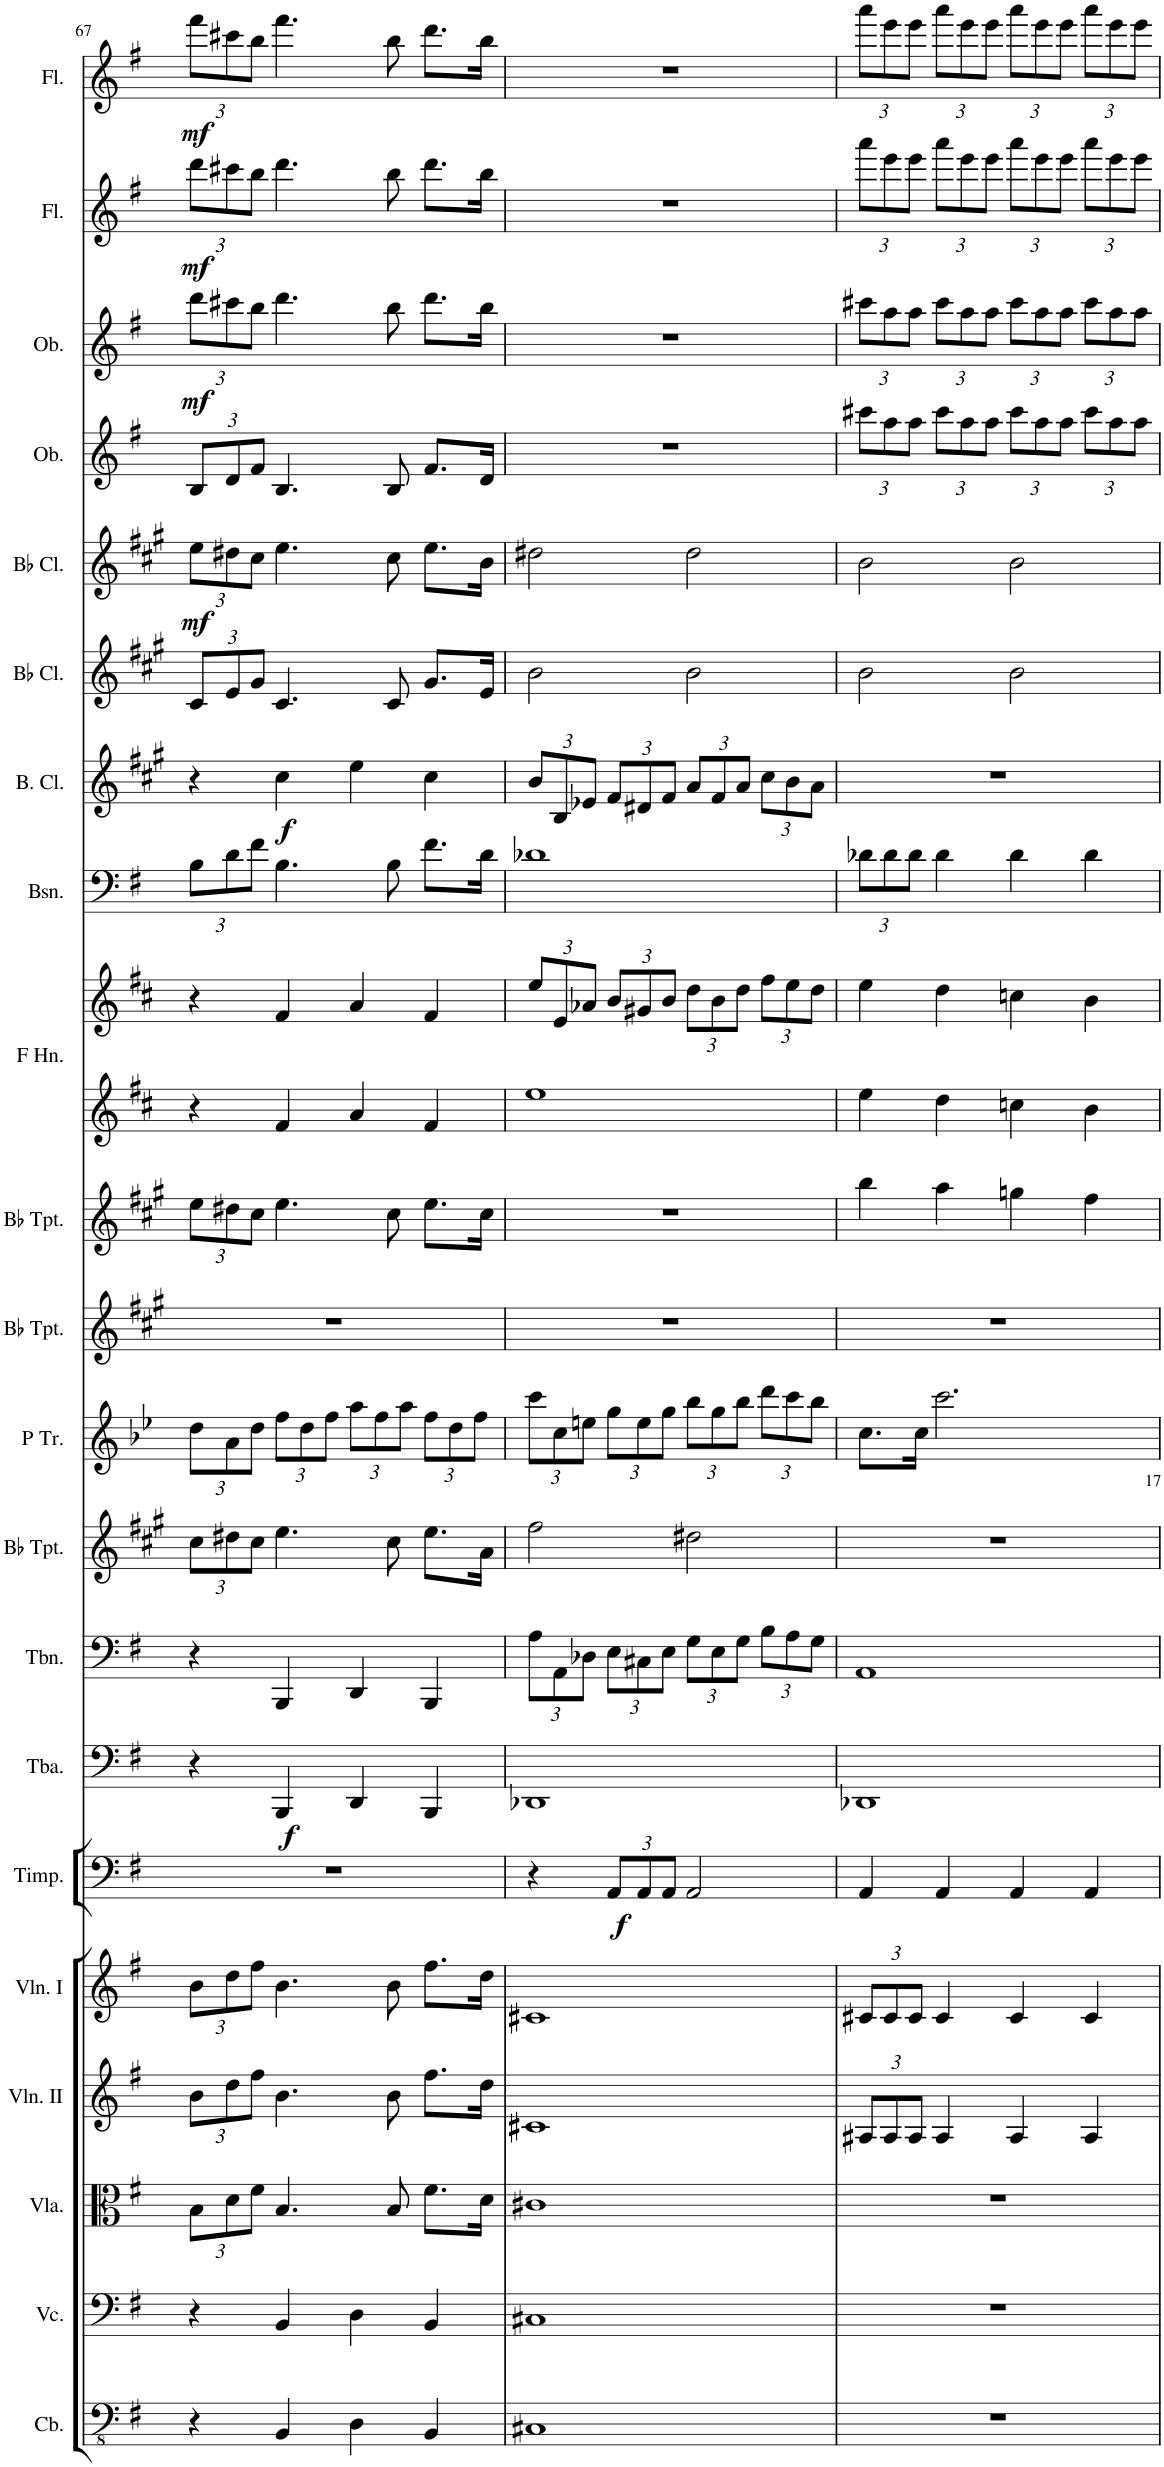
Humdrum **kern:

**kern	**kern	**kern	**kern	**kern	**kern	**dynam	**kern	**dynam	**kern	**kern	**kern	**kern	**kern	**kern	**kern	**kern	**kern	**dynam	**kern	**kern	**dynam	**kern	**kern	**dynam	**kern	**dynam	**kern	**dynam
*part21	*part20	*part19	*part18	*part17	*part16	*part16	*part15	*part15	*part14	*part13	*part12	*part11	*part10	*part9	*part9	*part8	*part7	*part7	*part6	*part5	*part5	*part4	*part3	*part3	*part2	*part2	*part1	*part1
*staff22	*staff21	*staff20	*staff19	*staff18	*staff17	*staff17	*staff16	*staff16	*staff15	*staff14	*staff13	*staff12	*staff11	*staff10	*staff9	*staff8	*staff7	*staff7	*staff6	*staff5	*staff5	*staff4	*staff3	*staff3	*staff2	*staff2	*staff1	*staff1
*I"Contrabasses	*I"Violoncellos	*I"Violas	*I"Violins II	*I"Violins I	*I"Timpani	*	*I"Tuba	*	*I"Trombone	*I"Trumpet 2	*I"Piccolo Trumpet	*I"Bb Trumpet	*I"Trumpet 1	*I"Horns in F	*	*I"Bassoons	*I"Bass Clarinet	*	*I"Clarinet 2	*I"Clarinet 1	*	*I"Oboe 2	*I"Oboe 1	*	*I"Flute 2	*	*I"Flute 1	*
*I'Cb.	*I'Vc.	*I'Vla.	*I'Vln. II	*I'Vln. I	*I'Timp.	*	*I'Tba.	*	*I'Tbn.	*	*I'P Tr.	*I'Bb Tpt.	*	*	*	*I'Bsn.	*I'B. Cl.	*	*	*	*	*I'Ob.	*I'Ob.	*	*I'Fl.	*	*I'Fl.	*
!!LO:PB:g=z
*clefFv4	*clefF4	*clefC3	*clefG2	*clefG2	*clefF4	*	*clefF4	*	*clefF4	*clefG2	*clefG2	*clefG2	*clefG2	*clefG2	*clefG2	*clefF4	*clefG2	*	*clefG2	*clefG2	*	*clefG2	*clefG2	*	*clefG2	*	*clefG2	*
*Trd7c12	*	*	*	*	*	*	*	*	*	*Trd1c2	*Trd2c3	*Trd1c2	*Trd1c2	*Trd4c7	*Trd4c7	*	*Trd8c14	*	*Trd1c2	*Trd1c2	*	*	*	*	*	*	*	*
*k[f#]	*k[f#]	*k[f#]	*k[f#]	*k[f#]	*k[f#]	*	*k[f#]	*	*k[f#]	*k[f#c#g#]	*k[b-e-]	*k[f#c#g#]	*k[f#c#g#]	*k[f#c#]	*k[f#c#]	*k[f#]	*k[f#c#g#]	*	*k[f#c#g#]	*k[f#c#g#]	*	*k[f#]	*k[f#]	*	*k[f#]	*	*k[f#]	*
*M4/4	*M4/4	*M4/4	*M4/4	*M4/4	*M4/4	*	*M4/4	*	*M4/4	*M4/4	*M4/4	*M4/4	*M4/4	*M4/4	*M4/4	*M4/4	*M4/4	*	*M4/4	*M4/4	*	*M4/4	*M4/4	*	*M4/4	*	*M4/4	*
*	*	*Xbrackettup	*Xbrackettup	*Xbrackettup	*	*	*	*	*	*Xbrackettup	*Xbrackettup	*	*Xbrackettup	*	*	*Xbrackettup	*	*	*Xbrackettup	*Xbrackettup	*	*Xbrackettup	*Xbrackettup	*	*Xbrackettup	*	*Xbrackettup	*
=67	=67	=67	=67	=67	=67	=67	=67	=67	=67	=67	=67	=67	=67	=67	=67	=67	=67	=67	=67	=67	=67	=67	=67	=67	=67	=67	=67	=67
!	!	!	!	!	!	!	!	!	!	!	!	!	!	!	!	!	!	!	!	!	!LO:DY:b	!	!	!LO:DY:b	!	!LO:DY:b	!	!LO:DY:b
4r	4r	12B\L	12b\L	12b\L	1r	.	4r	.	4r	12cc#\L	12dd\L	1r	12ee\L	4r	4r	12B\L	4r	.	12c#/L	12ee\L	mf	12B/L	12ddd\L	mf	12ddd\L	mf	12fff#\L	mf
.	.	12d\	12dd\	12dd\	.	.	.	.	.	12dd#X\	12a\	.	12dd#X\	.	.	12d\	.	.	12e/	12dd#X\	.	12d/	12ccc#X\	.	12ccc#X\	.	12ccc#X\	.
.	.	12f#\J	12ff#\J	12ff#\J	.	.	.	.	.	12cc#\J	12dd\J	.	12cc#\J	.	.	12f#\J	.	.	12g#/J	12cc#\J	.	12f#/J	12bb\J	.	12bb\J	.	12bb\J	.
!	!	!	!	!	!	!	!	!LO:DY:b	!	!	!	!	!	!	!	!	!	!LO:DY:b	!	!	!	!	!	!	!	!	!	!
4BBB/	4BB/	4.B/	4.b\	4.b\	.	.	4BBB/	f	4BBB/	4.ee\	12ff\L	.	4.ee\	4f#/	4f#/	4.B\	4cc#\	f	4.c#/	4.ee\	.	4.B/	4.ddd\	.	4.ddd\	.	4.fff#\	.
.	.	.	.	.	.	.	.	.	.	.	12dd\	.	.	.	.	.	.	.	.	.	.	.	.	.	.	.	.	.
.	.	.	.	.	.	.	.	.	.	.	12ff\J	.	.	.	.	.	.	.	.	.	.	.	.	.	.	.	.	.
4DD\	4D\	.	.	.	.	.	4DD/	.	4DD/	.	12aa\L	.	.	4a/	4a/	.	4ee\	.	.	.	.	.	.	.	.	.	.	.
.	.	.	.	.	.	.	.	.	.	.	12ff\	.	.	.	.	.	.	.	.	.	.	.	.	.	.	.	.	.
.	.	8B/	8b\	8b\	.	.	.	.	.	8cc#\	.	.	8cc#\	.	.	8B\	.	.	8c#/	8cc#\	.	8B/	8bb\	.	8bb\	.	8bb\	.
.	.	.	.	.	.	.	.	.	.	.	12aa\J	.	.	.	.	.	.	.	.	.	.	.	.	.	.	.	.	.
4BBB/	4BB/	8.f#\L	8.ff#\L	8.ff#\L	.	.	4BBB/	.	4BBB/	8.ee\L	12ff\L	.	8.ee\L	4f#/	4f#/	8.f#\L	4cc#\	.	8.g#/L	8.ee\L	.	8.f#/L	8.ddd\L	.	8.ddd\L	.	8.ddd\L	.
.	.	.	.	.	.	.	.	.	.	.	12dd\	.	.	.	.	.	.	.	.	.	.	.	.	.	.	.	.	.
.	.	.	.	.	.	.	.	.	.	.	12ff\J	.	.	.	.	.	.	.	.	.	.	.	.	.	.	.	.	.
.	.	16d\Jk	16dd\Jk	16dd\Jk	.	.	.	.	.	16a\Jk	.	.	16cc#\Jk	.	.	16d\Jk	.	.	16e/Jk	16b\Jk	.	16d/Jk	16bb\Jk	.	16bb\Jk	.	16bb\Jk	.
=68	=68	=68	=68	=68	=68	=68	=68	=68	=68	=68	=68	=68	=68	=68	=68	=68	=68	=68	=68	=68	=68	=68	=68	=68	=68	=68	=68	=68
*	*	*	*	*	*	*	*	*	*Xbrackettup	*	*	*	*	*	*Xbrackettup	*	*Xbrackettup	*	*	*	*	*	*	*	*	*	*	*
1CC#X	1C#X	1c#X	1c#X	1c#X	4r	.	1DD-X	.	12A\L	2ff#\	12ccc\L	1r	1r	1ee	12ee/L	1d-X	12b/L	.	2b\	2dd#X\	.	1r	1r	.	1r	.	1r	.
.	.	.	.	.	.	.	.	.	12AA\	.	12cc\	.	.	.	12e/	.	12B/	.	.	.	.	.	.	.	.	.	.	.
.	.	.	.	.	.	.	.	.	12D-X\J	.	12een\J	.	.	.	12a-X/J	.	12e-X/J	.	.	.	.	.	.	.	.	.	.	.
*	*	*	*	*	*Xbrackettup	*	*	*	*	*	*	*	*	*	*	*	*	*	*	*	*	*	*	*	*	*	*	*
!	!	!	!	!	!	!LO:DY:b	!	!	!	!	!	!	!	!	!	!	!	!	!	!	!	!	!	!	!	!	!	!
.	.	.	.	.	12AA/L	f	.	.	12E\L	.	12gg\L	.	.	.	12b/L	.	12f#/L	.	.	.	.	.	.	.	.	.	.	.
.	.	.	.	.	12AA/	.	.	.	12C#X\	.	12ee\	.	.	.	12g#X/	.	12d#X/	.	.	.	.	.	.	.	.	.	.	.
.	.	.	.	.	12AA/J	.	.	.	12E\J	.	12gg\J	.	.	.	12b/J	.	12f#/J	.	.	.	.	.	.	.	.	.	.	.
.	.	.	.	.	2AA/	.	.	.	12G\L	2dd#X\	12bb-\L	.	.	.	12dd\L	.	12a/L	.	2b\	2dd#\	.	.	.	.	.	.	.	.
.	.	.	.	.	.	.	.	.	12E\	.	12gg\	.	.	.	12b\	.	12f#/	.	.	.	.	.	.	.	.	.	.	.
.	.	.	.	.	.	.	.	.	12G\J	.	12bb-\J	.	.	.	12dd\J	.	12a/J	.	.	.	.	.	.	.	.	.	.	.
.	.	.	.	.	.	.	.	.	12B\L	.	12ddd\L	.	.	.	12ff#\L	.	12cc#\L	.	.	.	.	.	.	.	.	.	.	.
.	.	.	.	.	.	.	.	.	12A\	.	12ccc\	.	.	.	12ee\	.	12b\	.	.	.	.	.	.	.	.	.	.	.
.	.	.	.	.	.	.	.	.	12G\J	.	12bb-\J	.	.	.	12dd\J	.	12a\J	.	.	.	.	.	.	.	.	.	.	.
=69	=69	=69	=69	=69	=69	=69	=69	=69	=69	=69	=69	=69	=69	=69	=69	=69	=69	=69	=69	=69	=69	=69	=69	=69	=69	=69	=69	=69
1r	1r	1r	12A#X/L	12c#X/L	4AA/	.	1DD-X	.	1AA	1r	8.cc\L	1r	4bb\	4ee\	4ee\	12d-X\L	1r	.	2b\	2b\	.	12ccc#X\L	12ccc#X\L	.	12aaa\L	.	12aaa\L	.
.	.	.	12A#/	12c#/	.	.	.	.	.	.	.	.	.	.	.	12d-\	.	.	.	.	.	12aa\	12aa\	.	12eee\	.	12eee\	.
.	.	.	12A#/J	12c#/J	.	.	.	.	.	.	.	.	.	.	.	12d-\J	.	.	.	.	.	12aa\J	12aa\J	.	12eee\J	.	12eee\J	.
.	.	.	.	.	.	.	.	.	.	.	16cc\Jk	.	.	.	.	.	.	.	.	.	.	.	.	.	.	.	.	.
.	.	.	4A#/	4c#/	4AA/	.	.	.	.	.	2.ccc\	.	4aa\	4dd\	4dd\	4d-\	.	.	.	.	.	12ccc#\L	12ccc#\L	.	12aaa\L	.	12aaa\L	.
.	.	.	.	.	.	.	.	.	.	.	.	.	.	.	.	.	.	.	.	.	.	12aa\	12aa\	.	12eee\	.	12eee\	.
.	.	.	.	.	.	.	.	.	.	.	.	.	.	.	.	.	.	.	.	.	.	12aa\J	12aa\J	.	12eee\J	.	12eee\J	.
.	.	.	4A#/	4c#/	4AA/	.	.	.	.	.	.	.	4ggn\	4ccn\	4ccn\	4d-\	.	.	2b\	2b\	.	12ccc#\L	12ccc#\L	.	12aaa\L	.	12aaa\L	.
.	.	.	.	.	.	.	.	.	.	.	.	.	.	.	.	.	.	.	.	.	.	12aa\	12aa\	.	12eee\	.	12eee\	.
.	.	.	.	.	.	.	.	.	.	.	.	.	.	.	.	.	.	.	.	.	.	12aa\J	12aa\J	.	12eee\J	.	12eee\J	.
.	.	.	4A#/	4c#/	4AA/	.	.	.	.	.	.	.	4ff#\	4b\	4b\	4d-\	.	.	.	.	.	12ccc#\L	12ccc#\L	.	12aaa\L	.	12aaa\L	.
.	.	.	.	.	.	.	.	.	.	.	.	.	.	.	.	.	.	.	.	.	.	12aa\	12aa\	.	12eee\	.	12eee\	.
.	.	.	.	.	.	.	.	.	.	.	.	.	.	.	.	.	.	.	.	.	.	12aa\J	12aa\J	.	12eee\J	.	12eee\J	.
=	=	=	=	=	=	=	=	=	=	=	=	=	=	=	=	=	=	=	=	=	=	=	=	=	=	=	=	=
*-	*-	*-	*-	*-	*-	*-	*-	*-	*-	*-	*-	*-	*-	*-	*-	*-	*-	*-	*-	*-	*-	*-	*-	*-	*-	*-	*-	*-
